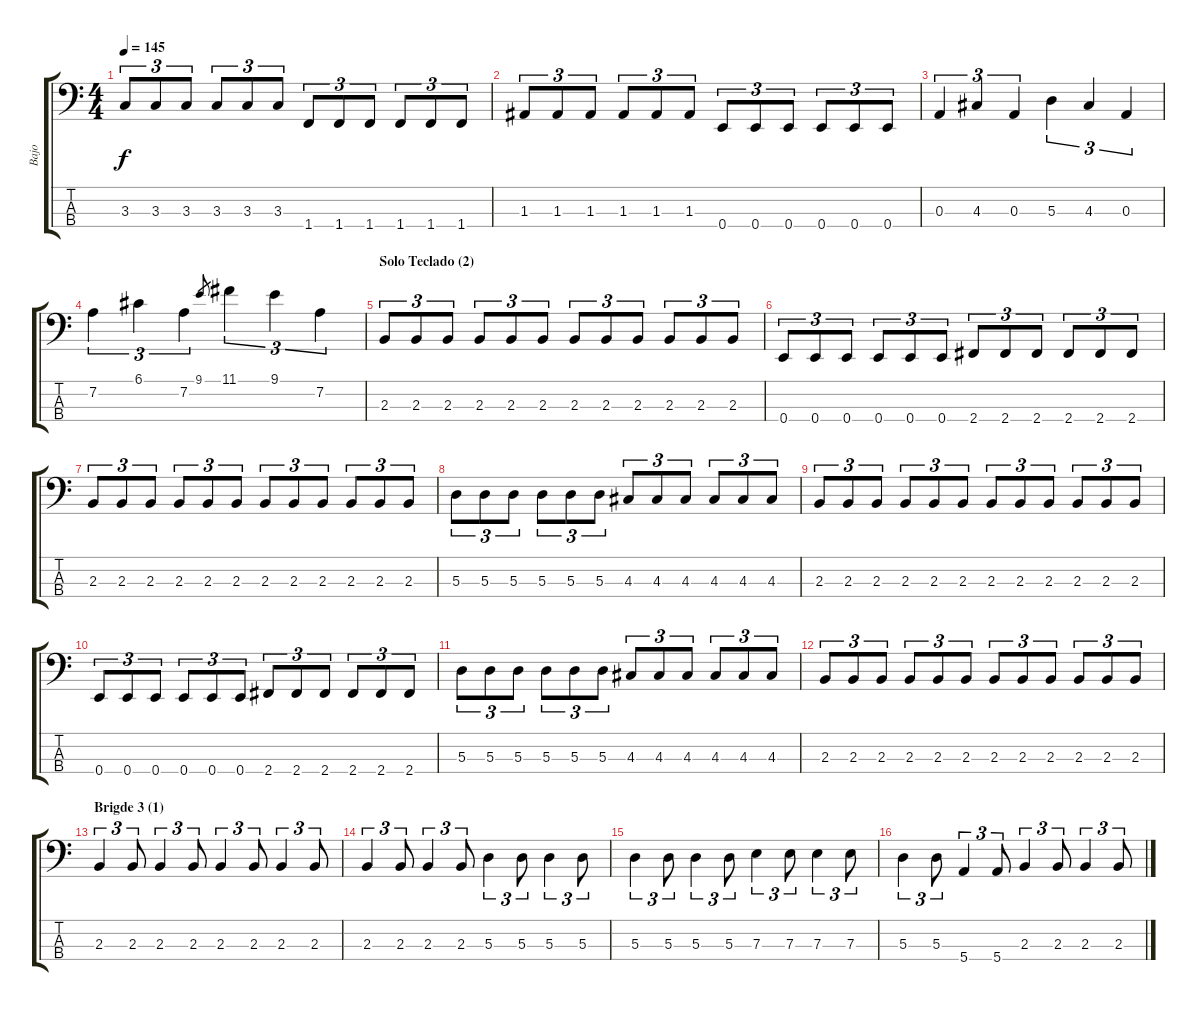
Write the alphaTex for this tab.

\track ("Bajo" "Bajo") {instrument electricbassfinger}
\staff {score tabs}
\tuning (G2 D2 A1 E1) {hide}
\ts (4 4)
\tempo 145
\clef f4
\ks c
3.3.8{tu (3 2) dy f} 3.3.8{tu (3 2)} 3.3.8{tu (3 2)} 3.3.8{tu (3 2)} 3.3.8{tu (3 2)} 3.3.8{tu (3 2)} 1.4.8{tu (3 2)} 1.4.8{tu (3 2)} 1.4.8{tu (3 2)} 1.4.8{tu (3 2)} 1.4.8{tu (3 2)} 1.4.8{tu (3 2)} |
1.3.8{tu (3 2)} 1.3.8{tu (3 2)} 1.3.8{tu (3 2)} 1.3.8{tu (3 2)} 1.3.8{tu (3 2)} 1.3.8{tu (3 2)} 0.4.8{tu (3 2)} 0.4.8{tu (3 2)} 0.4.8{tu (3 2)} 0.4.8{tu (3 2)} 0.4.8{tu (3 2)} 0.4.8{tu (3 2)} |
0.3.4{tu (3 2)} 4.3.4{tu (3 2)} 0.3.4{tu (3 2)} 5.3.4{tu (3 2)} 4.3.4{tu (3 2)} 0.3.4{tu (3 2)} |
7.2.4{tu (3 2)} 6.1.4{tu (3 2)} 7.2.4{tu (3 2)} 9.1.8{gr} 11.1.4{tu (3 2)} 9.1.4{tu (3 2)} 7.2.4{tu (3 2)} |
\section ("" "Solo Teclado (2)")
2.3.8{tu (3 2)} 2.3.8{tu (3 2)} 2.3.8{tu (3 2)} 2.3.8{tu (3 2)} 2.3.8{tu (3 2)} 2.3.8{tu (3 2)} 2.3.8{tu (3 2)} 2.3.8{tu (3 2)} 2.3.8{tu (3 2)} 2.3.8{tu (3 2)} 2.3.8{tu (3 2)} 2.3.8{tu (3 2)} |
0.4.8{tu (3 2)} 0.4.8{tu (3 2)} 0.4.8{tu (3 2)} 0.4.8{tu (3 2)} 0.4.8{tu (3 2)} 0.4.8{tu (3 2)} 2.4.8{tu (3 2)} 2.4.8{tu (3 2)} 2.4.8{tu (3 2)} 2.4.8{tu (3 2)} 2.4.8{tu (3 2)} 2.4.8{tu (3 2)} |
2.3.8{tu (3 2)} 2.3.8{tu (3 2)} 2.3.8{tu (3 2)} 2.3.8{tu (3 2)} 2.3.8{tu (3 2)} 2.3.8{tu (3 2)} 2.3.8{tu (3 2)} 2.3.8{tu (3 2)} 2.3.8{tu (3 2)} 2.3.8{tu (3 2)} 2.3.8{tu (3 2)} 2.3.8{tu (3 2)} |
5.3.8{tu (3 2)} 5.3.8{tu (3 2)} 5.3.8{tu (3 2)} 5.3.8{tu (3 2)} 5.3.8{tu (3 2)} 5.3.8{tu (3 2)} 4.3.8{tu (3 2)} 4.3.8{tu (3 2)} 4.3.8{tu (3 2)} 4.3.8{tu (3 2)} 4.3.8{tu (3 2)} 4.3.8{tu (3 2)} |
2.3.8{tu (3 2)} 2.3.8{tu (3 2)} 2.3.8{tu (3 2)} 2.3.8{tu (3 2)} 2.3.8{tu (3 2)} 2.3.8{tu (3 2)} 2.3.8{tu (3 2)} 2.3.8{tu (3 2)} 2.3.8{tu (3 2)} 2.3.8{tu (3 2)} 2.3.8{tu (3 2)} 2.3.8{tu (3 2)} |
0.4.8{tu (3 2)} 0.4.8{tu (3 2)} 0.4.8{tu (3 2)} 0.4.8{tu (3 2)} 0.4.8{tu (3 2)} 0.4.8{tu (3 2)} 2.4.8{tu (3 2)} 2.4.8{tu (3 2)} 2.4.8{tu (3 2)} 2.4.8{tu (3 2)} 2.4.8{tu (3 2)} 2.4.8{tu (3 2)} |
5.3.8{tu (3 2)} 5.3.8{tu (3 2)} 5.3.8{tu (3 2)} 5.3.8{tu (3 2)} 5.3.8{tu (3 2)} 5.3.8{tu (3 2)} 4.3.8{tu (3 2)} 4.3.8{tu (3 2)} 4.3.8{tu (3 2)} 4.3.8{tu (3 2)} 4.3.8{tu (3 2)} 4.3.8{tu (3 2)} |
2.3.8{tu (3 2)} 2.3.8{tu (3 2)} 2.3.8{tu (3 2)} 2.3.8{tu (3 2)} 2.3.8{tu (3 2)} 2.3.8{tu (3 2)} 2.3.8{tu (3 2)} 2.3.8{tu (3 2)} 2.3.8{tu (3 2)} 2.3.8{tu (3 2)} 2.3.8{tu (3 2)} 2.3.8{tu (3 2)} |
\section ("" "Brigde 3 (1)")
2.3.4{tu (3 2)} 2.3.8{tu (3 2)} 2.3.4{tu (3 2)} 2.3.8{tu (3 2)} 2.3.4{tu (3 2)} 2.3.8{tu (3 2)} 2.3.4{tu (3 2)} 2.3.8{tu (3 2)} |
2.3.4{tu (3 2)} 2.3.8{tu (3 2)} 2.3.4{tu (3 2)} 2.3.8{tu (3 2)} 5.3.4{tu (3 2)} 5.3.8{tu (3 2)} 5.3.4{tu (3 2)} 5.3.8{tu (3 2)} |
5.3.4{tu (3 2)} 5.3.8{tu (3 2)} 5.3.4{tu (3 2)} 5.3.8{tu (3 2)} 7.3.4{tu (3 2)} 7.3.8{tu (3 2)} 7.3.4{tu (3 2)} 7.3.8{tu (3 2)} |
5.3.4{tu (3 2)} 5.3.8{tu (3 2)} 5.4.4{tu (3 2)} 5.4.8{tu (3 2)} 2.3.4{tu (3 2)} 2.3.8{tu (3 2)} 2.3.4{tu (3 2)} 2.3.8{tu (3 2)}
